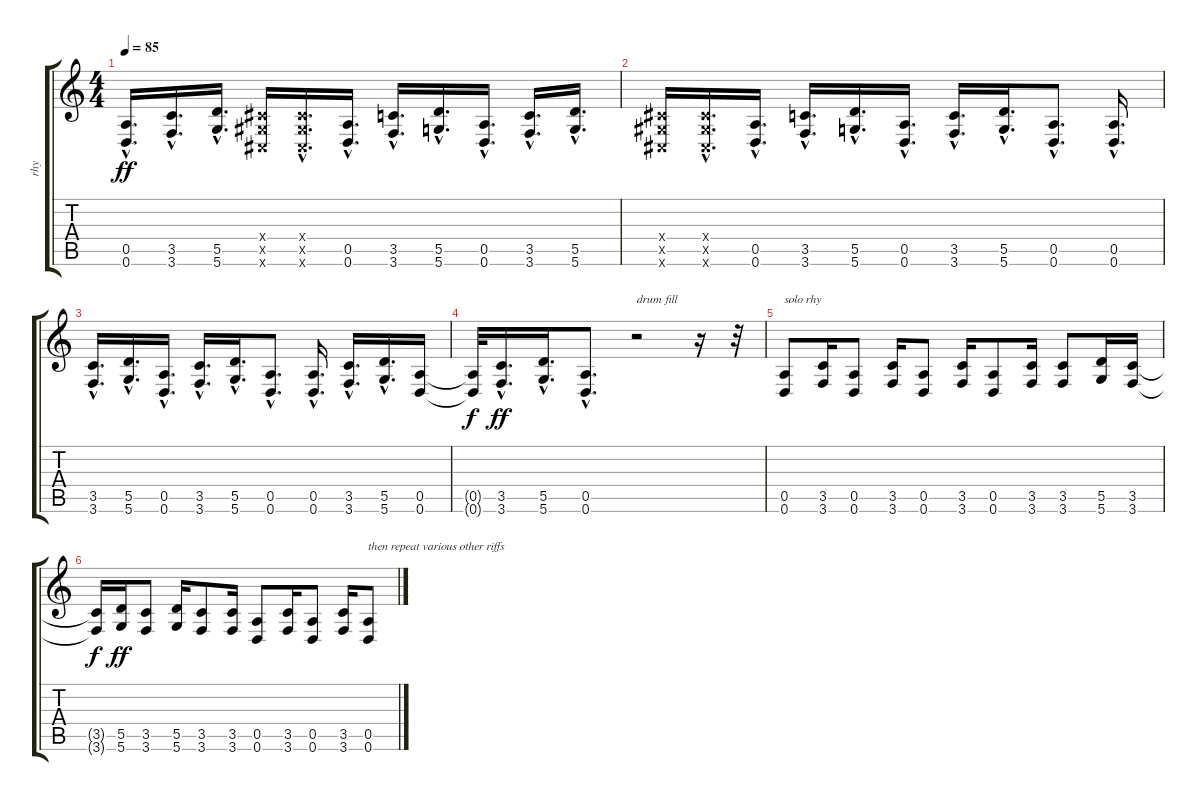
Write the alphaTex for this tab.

\track ("rhy" "rhy") {instrument distortionguitar}
\staff {score tabs}
\tuning (E4 B3 G3 D3 A2 D2) {hide}
\ts (4 4)
\tempo 85
\clef g2
\ks c
(0.5{hac} 0.6{hac}).16{d dy ff} (3.5{hac} 3.6{hac}).16{d} (5.5{hac} 5.6{hac}).16{d} (-1.4{x} -1.5{x} -1.6{x}).16 (-1.4{hac x} -1.5{hac x} -1.6{hac x}).16{d} (0.5{hac} 0.6{hac}).16{d} (3.5{hac} 3.6{hac}).16{d} (5.5{hac} 5.6{hac}).16{d} (0.5{hac} 0.6{hac}).16{d} (3.5{hac} 3.6{hac}).16{d} (5.5{hac} 5.6{hac}).16{d} |
(-1.4{x} -1.5{x} -1.6{x}).16 (-1.4{hac x} -1.5{hac x} -1.6{hac x}).16{d} (0.5{hac} 0.6{hac}).16{d} (3.5{hac} 3.6{hac}).16{d} (5.5{hac} 5.6{hac}).16{d} (0.5{hac} 0.6{hac}).16{d} (3.5{hac} 3.6{hac}).16{d} (5.5{hac} 5.6{hac}).16{d} (0.5{hac} 0.6{hac}).8{d} (0.5{hac} 0.6{hac}).16{d} |
(3.5{hac} 3.6{hac}).16{d} (5.5{hac} 5.6{hac}).16{d} (0.5{hac} 0.6{hac}).16{d} (3.5{hac} 3.6{hac}).16{d} (5.5{hac} 5.6{hac}).16{d} (0.5{hac} 0.6{hac}).8{d} (0.5{hac} 0.6{hac}).16{d} (3.5{hac} 3.6{hac}).16{d} (5.5{hac} 5.6{hac}).16{d} (0.5 0.6).16 |
(0.5{t} 0.6{t}).32{dy f} (3.5{hac} 3.6{hac}).16{d dy ff} (5.5{hac} 5.6{hac}).16{d} (0.5{hac} 0.6{hac}).8{d} r.2{txt "drum fill"} r.16 r.32 |
(0.5 0.6).8{txt "solo rhy"} (3.5 3.6).16 (0.5 0.6).8 (3.5 3.6).16 (0.5 0.6).8 (3.5 3.6).16 (0.5 0.6).8 (3.5 3.6).16 (3.5 3.6).8 (5.5 5.6).16 (3.5 3.6).16 |
(3.5{t} 3.6{t}).16{dy f} (5.5 5.6).16{dy ff} (3.5 3.6).8 (5.5 5.6).16 (3.5 3.6).8 (3.5 3.6).16 (0.5 0.6).8 (3.5 3.6).16 (0.5 0.6).8 (3.5 3.6).16 (0.5 0.6).8{txt "then repeat various other riffs"}
